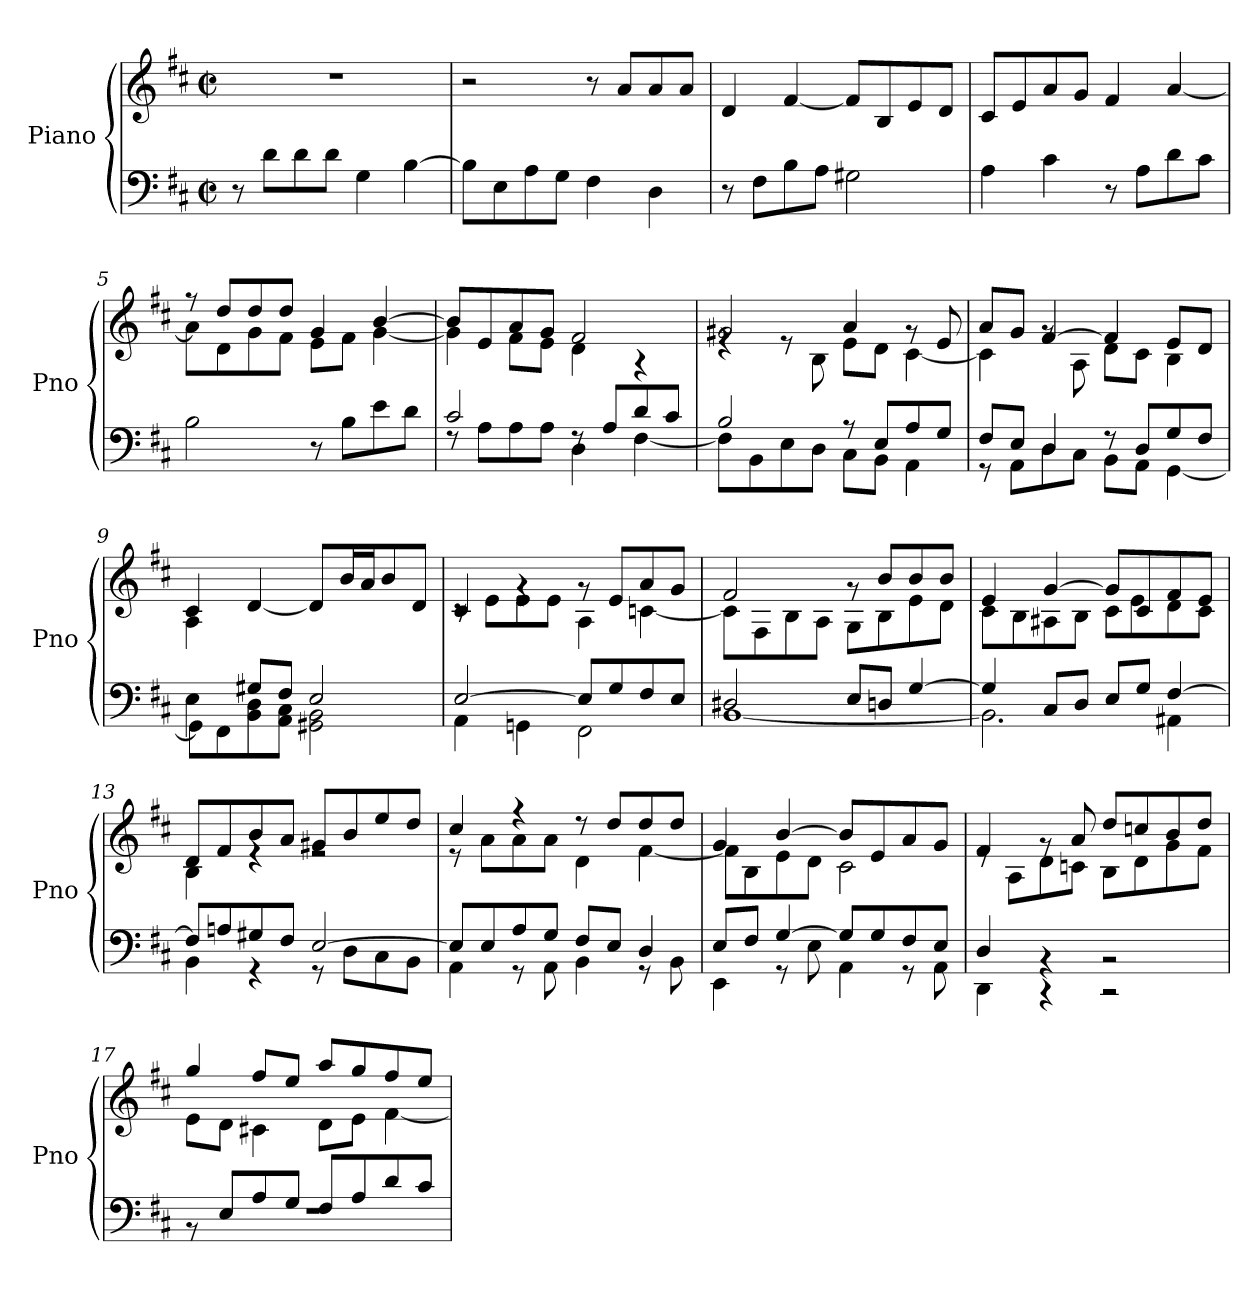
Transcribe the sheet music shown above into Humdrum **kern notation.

**kern	**kern
*part1	*part1
*staff2	*staff1
*I"Piano	*
*I'Pno	*
*clefF4	*clefG2
*k[f#c#]	*k[f#c#]
*M2/2	*M2/2
*met(c|)	*met(c|)
=1	=1
8r	1r
8d\L	.
8d\	.
8d\J	.
4G\	.
[4B\	.
=2	=2
8B\L]	2r
8E\	.
8A\	.
8G\J	.
4F#\	8r
.	8a/L
4D\	8a/
.	8a/J
=3	=3
8r	4d/
8F#\L	.
8B\	[4f#/
8A\J	.
2G#X\	8f#/L]
.	8B/
.	8e/
.	8d/J
=4	=4
4A\	8c#/L
.	8e/
4c#\	8a/
.	8g/J
8r	4f#/
8A\L	.
8d\	[4a/
8c#\J	.
=5	=5
*	*^
2B\	8r	8a\L]
.	8dd/L	8d\
.	8dd/	8g\
.	8dd/J	8f#\J
8r	4g/	8e\L
8B\L	.	8f#\J
8e\	[4b/	[4g\
8d\J	.	.
!!LO:LB:g=z	!!
=6	=6	=6
*^	*	*
2c#/	8rF	8b/L]	4g\]
.	8A\L	8e/	.
.	8A\	8a/	8f#\L
.	8A\J	8g/J	8e\J
8rF	4D\	2f#/	4d\
8A/L	.	.	.
8d/	[4F#\	.	4r
8c#/J	.	.	.
=7	=7	=7	=7
2B/	8F#\L]	2g#X/	4re
.	8BB\	.	.
.	8E\	.	8re
.	8D\J	.	8B\
8r	8C#\L	4a/	8e\L
8E/L	8BB\J	.	8d\J
8A/	4AA\	8rg	[4c#\
8G/J	.	8e/	.
=8	=8	=8	=8
8F#/L	8r	8a/L	4c#\]
8E/J	8AA\L	8g/J	.
4D/	8D\	[4f#/	8rg
.	8C#\J	.	8A\
8r	8BB\L	4f#/]	8d\L
8D/L	8AA\J	.	8c#\J
8G/	[4GG\	8e/L	4B\
8F#/J	.	8d/J	.
=9	=9	=9	=9
*	*^	*	*
4ryy	4E\	8GG\L]	4c#/	4A\
.	.	8FF#\	.	.
2.ryy	8G#X/L	8BB\ 8D\	[4d/	2.ryy
.	8F#/J	8AA\ 8C#\J	.	.
.	2E/	2GG#X\ 2BB\	8d/L]	.
.	.	.	16b/L	.
.	.	.	16a/J	.
.	.	.	8b/	.
.	.	.	8d/J	.
*	*v	*v	*	*
=10	=10	=10	=10
[2E/	4AA\	4c#/	8rc
.	.	.	8e\L
.	4GGn\	4rg	8e\
.	.	.	8e\J
8E/L]	2FF#\	8rg	4A\
8G/	.	8e/L	.
8F#/	.	8a/	[4cn\
8E/J	.	8g/J	.
!!LO:LB:g=z	!!
=11	=11	=11	=11
2D#X/	[1BB	2f#/	8c\L]
.	.	.	8F#\
.	.	.	8B\
.	.	.	8A\J
8E/L	.	8rg	8G\L
8Dn/J	.	8b/L	8B\
[4G/	.	8b/	8e\
.	.	8b/J	8d\J
=12	=12	=12	=12
4G/]	2.BB\]	4e/	8c#\L
.	.	.	8B\
8C#/L	.	[4g/	8A#X\
8D/J	.	.	8B\J
8E/L	.	8g/L]	8c#\L
8G/J	.	8c#/	8e\
[4F#/	4AA#X\	8f#/	8d\
.	.	8e/J	8c#\J
=13	=13	=13	=13
8F#/L]	4BB\	8d/L	4B\
8An/	.	8f#/	.
8G#X/	4r	8b/	4re
8F#/J	.	8a/J	.
[2E/	8r	8g#X/L	2re
.	8D\L	8b/	.
.	8C#\	8ee/	.
.	8BB\J	8dd/J	.
=14	=14	=14	=14
8E/L]	4AA\	4cc#/	8r
8E/	.	.	8a\L
8A/	8r	4r	8a\
8G/J	8AA\	.	8a\J
8F#/L	4BB\	8r	4d\
8E/J	.	8dd/L	.
4D/	8r	8dd/	[4f#\
.	8BB\	8dd/J	.
!!LO:LB:g=z	!!
=15	=15	=15	=15
8E/L	4EE\	4g/	8f#\L]
8F#/J	.	.	8B\
[4G/	8r	[4b/	8e\
.	8E\	.	8d\J
8G/L]	4AA\	8b/L]	2c#\
8G/	.	8e/	.
8F#/	8r	8a/	.
8E/J	8AA\	8g/J	.
=16	=16	=16	=16
4D/	4DD\	4f#/	8re
.	.	.	8A\L
4rBB	4r	8rg	8d\
.	.	8a/	8cn\J
2rBB	2r	8dd/L	8B\L
.	.	8ccn/	8d\
.	.	8b/	8g\
.	.	8dd/J	8f#\J
=17	=17	=17	=17
8rBB	1rF	4gg/	8e\L
8E/L	.	.	8d\J
8A/	.	8ff#/L	4c#X\
8G/J	.	8ee/J	.
8F#/L	.	8aa/L	8d\L
8A/	.	8gg/	8e\J
8d/	.	8ff#/	[4f#\
8c#/J	.	8ee/J	.
*v	*v	*	*
*	*v	*v
=	=
*-	*-
